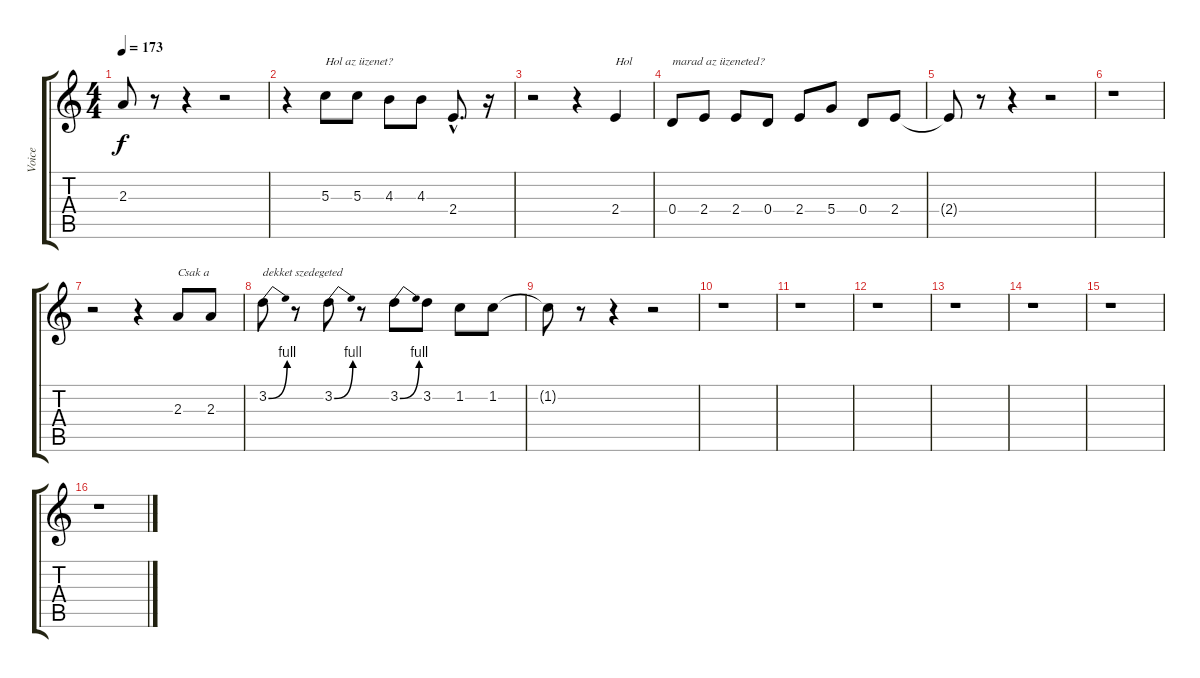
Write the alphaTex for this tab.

\track ("Voice" "Voice") {instrument contrabass}
\staff {score tabs}
\tuning (E4 B3 G3 D3 A2 E2) {hide}
\ts (4 4)
\tempo 173
\clef g2
\ks c
2.3{t}.8{dy f} r.8 r.4 r.2 |
r.4 5.3.8{txt "Hol az üzenet?"} 5.3.8 4.3.8 4.3.8 2.4{hac}.8{d} r.16 |
r.2 r.4 2.4.4{txt "Hol"} |
0.4.8{txt "marad az üzeneted?"} 2.4.8 2.4.8 0.4.8 2.4.8 5.4.8 0.4.8 2.4.8 |
2.4{t}.8 r.8 r.4 r.2 |
r.1 |
r.2 r.4 2.3.8{txt "Csak a"} 2.3.8 |
3.2{be (bend 0 0 60 4)}.8{txt "dekket szedegeted"} r.8 3.2{be (bend 0 0 60 4)}.8 r.8 3.2{be (bend 0 0 60 4)}.8 3.2.8 1.2.8 1.2.8 |
1.2{t}.8 r.8 r.4 r.2 |
r.1 |
r.1 |
r.1 |
r.1 |
r.1 |
r.1 |
r.1
